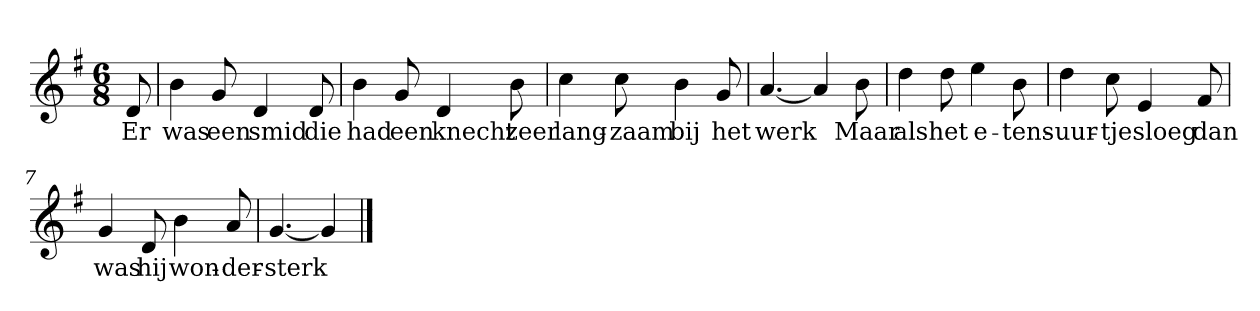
**kern	**text
*part1	*part1
*staff1	*staff1
*clefG2	*
*k[f#]	*
*G:	*
*M6/8	*
*MM120	*
=	=
8d	Er
=1	=1
4b	was
8g	een
4d	smid
8d	die
=2	=2
4b	had
8g	een
4d	knecht
8b	zeer
=3	=3
4cc	lang-
8cc	-zaam
4b	bij
8g	het
=4	=4
[4.a	werk
4a]	.
8b	Maar
=5	=5
4dd	als
8dd	het
4ee	e-
8b	-tens-
=6	=6
4dd	-uur-
8cc	-tje
4e	sloeg
8f#	dan
=7	=7
4g	was
8d	hij
4b	won-
8a	-der-
=8	=8
[4.g	-sterk
4g]	.
==	==
*-	*-
